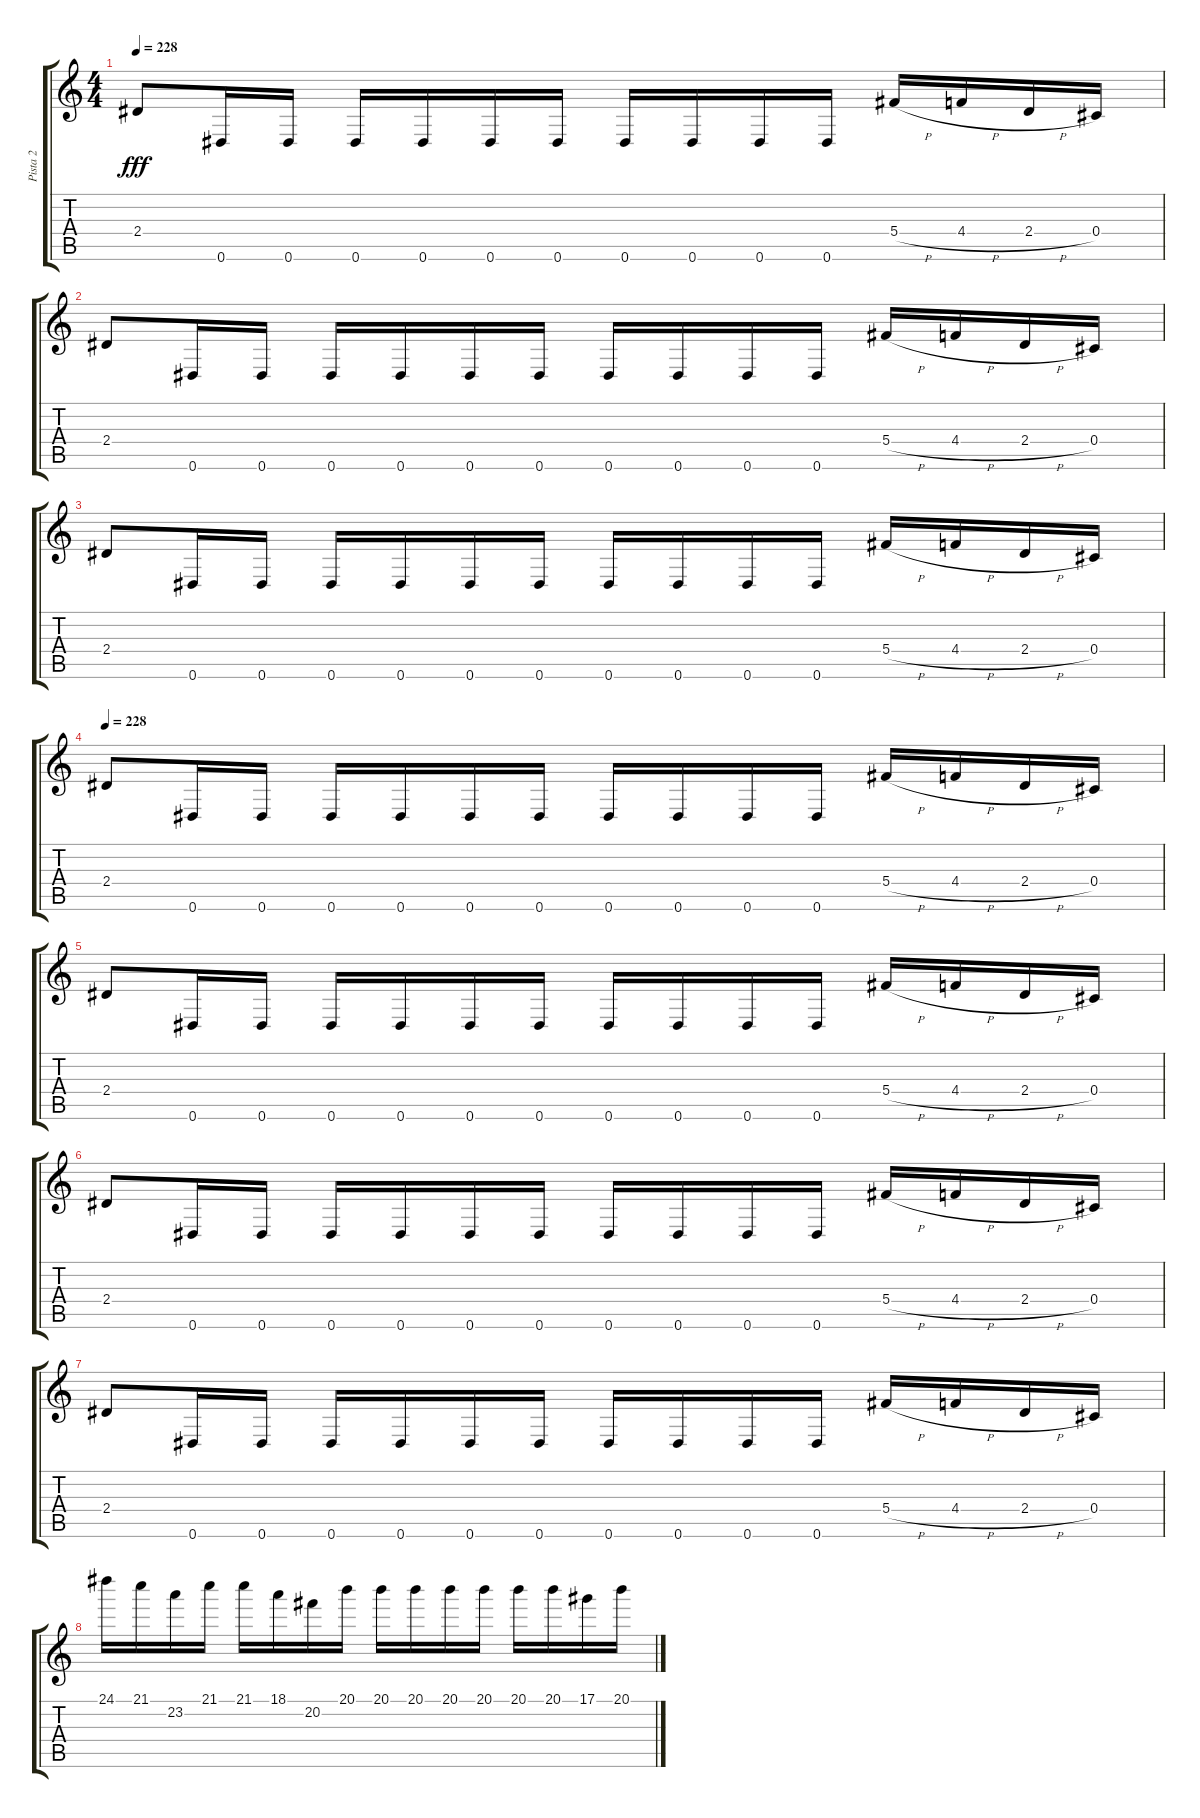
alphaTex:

\track ("Pista 2" "Pista 2") {instrument overdrivenguitar}
\staff {score tabs}
\tuning (Eb4 Bb3 Gb3 Db3 Ab2 Eb2) {hide}
\ts (4 4)
\tempo 228
\clef g2
\ks c
2.4.8{dy fff} 0.6.16 0.6.16 0.6.16 0.6.16 0.6.16 0.6.16 0.6.16 0.6.16 0.6.16 0.6.16 5.4{h}.16 4.4{h}.16 2.4{h}.16 0.4.16 |
2.4.8 0.6.16 0.6.16 0.6.16 0.6.16 0.6.16 0.6.16 0.6.16 0.6.16 0.6.16 0.6.16 5.4{h}.16 4.4{h}.16 2.4{h}.16 0.4.16 |
2.4.8 0.6.16 0.6.16 0.6.16 0.6.16 0.6.16 0.6.16 0.6.16 0.6.16 0.6.16 0.6.16 5.4{h}.16 4.4{h}.16 2.4{h}.16 0.4.16 |
\tempo 228
2.4.8 0.6.16 0.6.16 0.6.16 0.6.16 0.6.16 0.6.16 0.6.16 0.6.16 0.6.16 0.6.16 5.4{h}.16 4.4{h}.16 2.4{h}.16 0.4.16 |
2.4.8 0.6.16 0.6.16 0.6.16 0.6.16 0.6.16 0.6.16 0.6.16 0.6.16 0.6.16 0.6.16 5.4{h}.16 4.4{h}.16 2.4{h}.16 0.4.16 |
2.4.8 0.6.16 0.6.16 0.6.16 0.6.16 0.6.16 0.6.16 0.6.16 0.6.16 0.6.16 0.6.16 5.4{h}.16 4.4{h}.16 2.4{h}.16 0.4.16 |
2.4.8 0.6.16 0.6.16 0.6.16 0.6.16 0.6.16 0.6.16 0.6.16 0.6.16 0.6.16 0.6.16 5.4{h}.16 4.4{h}.16 2.4{h}.16 0.4.16 |
24.1.16 21.1.16 23.2.16 21.1.16 21.1.16 18.1.16 20.2.16 20.1.16 20.1.16 20.1.16 20.1.16 20.1.16 20.1.16 20.1.16 17.1.16 20.1.16
